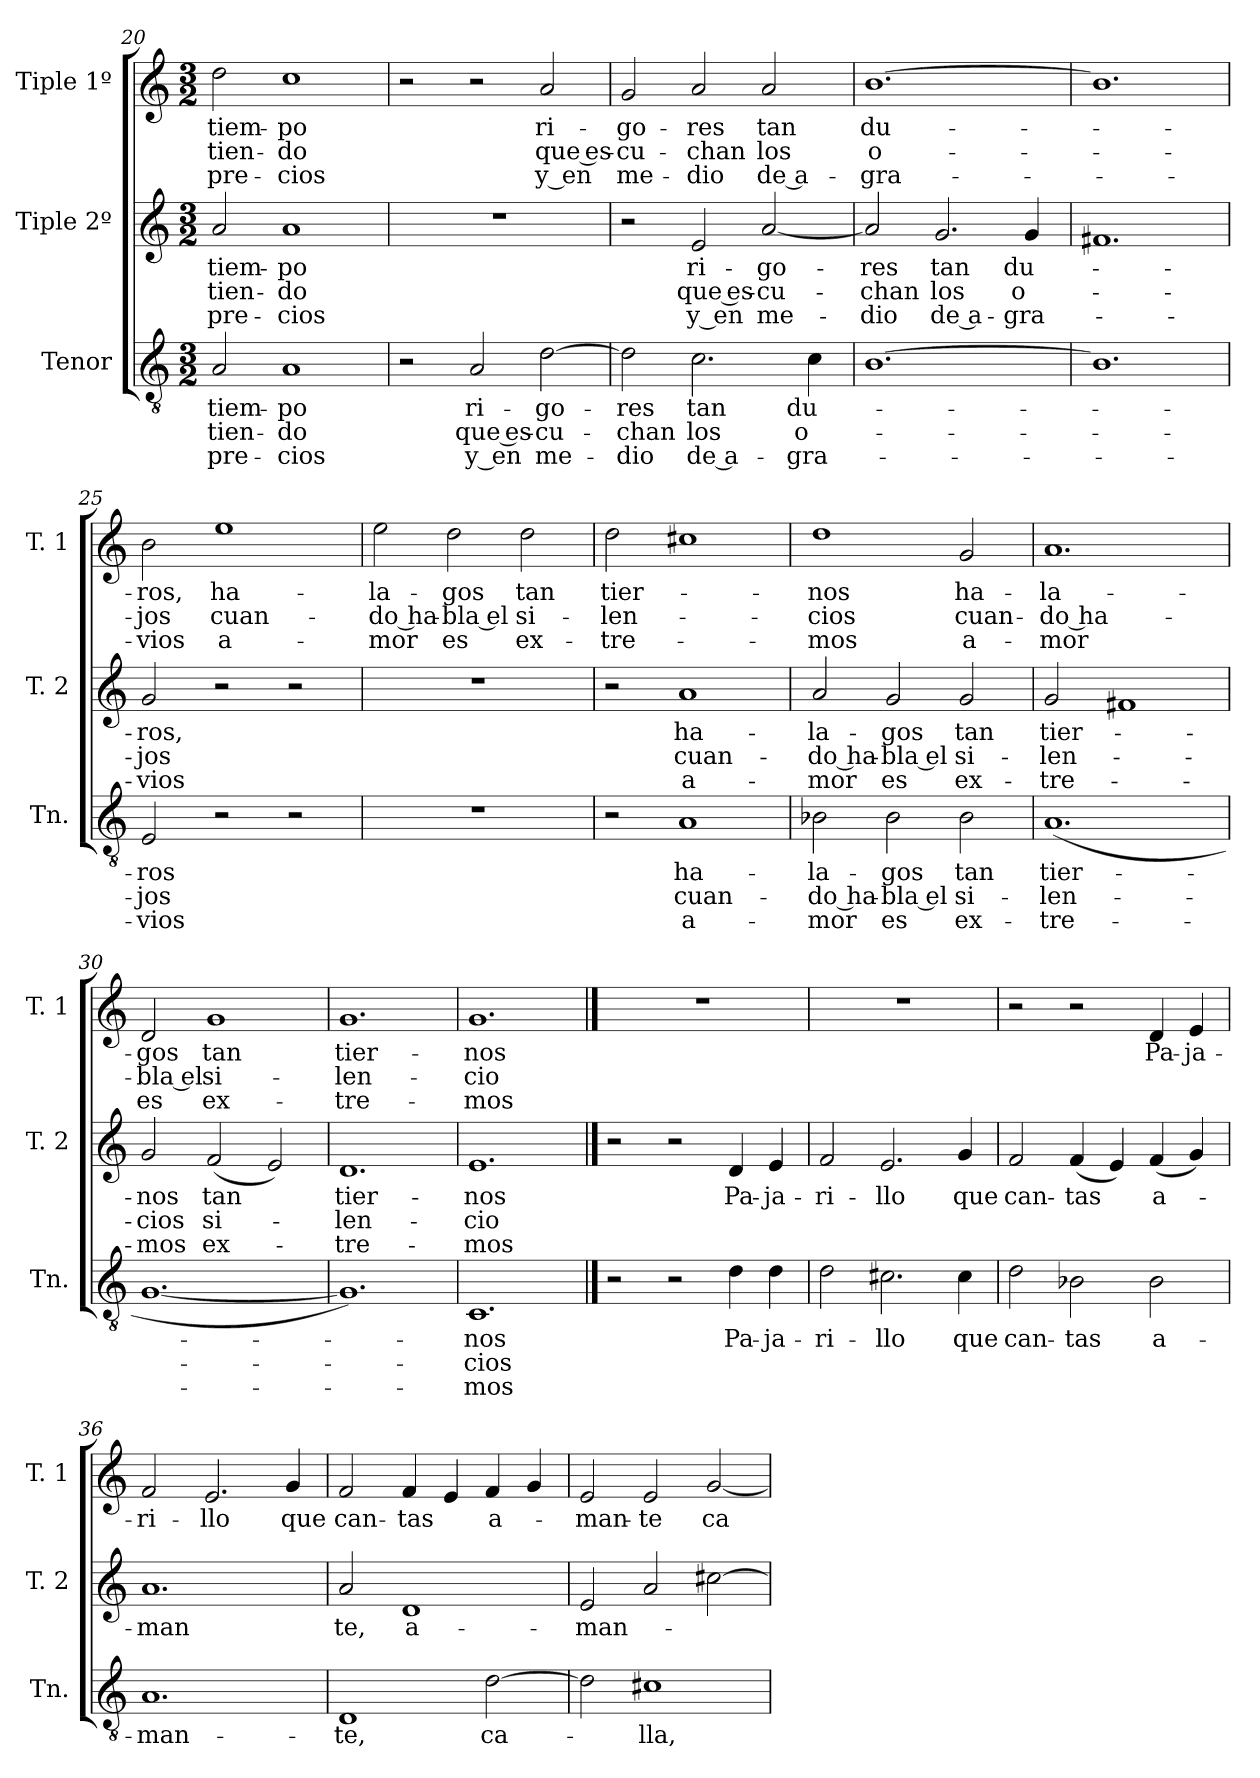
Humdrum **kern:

**kern	**text	**text	**text	**kern	**text	**text	**text	**kern	**text	**text	**text
*part3	*part3	*part3	*part3	*part2	*part2	*part2	*part2	*part1	*part1	*part1	*part1
*staff3	*staff3	*staff3	*staff3	*staff2	*staff2	*staff2	*staff2	*staff1	*staff1	*staff1	*staff1
*I"Tenor	*	*	*	*I"Tiple 2º	*	*	*	*I"Tiple 1º	*	*	*
*I'Tn.	*	*	*	*I'T. 2	*	*	*	*I'T. 1	*	*	*
*clefGv2	*	*	*	*clefG2	*	*	*	*clefG2	*	*	*
*M3/2	*	*	*	*M3/2	*	*	*	*M3/2	*	*	*
=20	=20	=20	=20	=20	=20	=20	=20	=20	=20	=20	=20
2A	tiem-	-tien-	-pre-	2a	tiem-	-tien-	-pre-	2dd	tiem-	-tien-	-pre-
1A	-po	-do	-cios	1a	-po	-do	-cios	1cc	-po	-do	-cios
=21	=21	=21	=21	=21	=21	=21	=21	=21	=21	=21	=21
2r	.	.	.	1.r	.	.	.	2r	.	.	.
2A	ri-	que es-	y en	.	.	.	.	2r	.	.	.
[2d	-go-	-cu-	me-	.	.	.	.	2a	ri-	que es-	y en
=22	=22	=22	=22	=22	=22	=22	=22	=22	=22	=22	=22
2d]	-res	-chan	-dio	2r	.	.	.	2g	-go-	-cu-	me-
2.c	tan	los	de a-	2e	ri-	que es-	y en	2a	-res	-chan	-dio
.	.	.	.	[2a	-go-	-cu-	me-	2a	tan	los	de a-
4c	du-	o-	-gra-	.	.	.	.	.	.	.	.
=23	=23	=23	=23	=23	=23	=23	=23	=23	=23	=23	=23
[1.B	.	.	.	2a]	-res	-chan	-dio	[1.b	du-	o-	-gra-
.	.	.	.	2.g	tan	los	de a-	.	.	.	.
.	.	.	.	4g	du-	o-	-gra-	.	.	.	.
=24	=24	=24	=24	=24	=24	=24	=24	=24	=24	=24	=24
1.B]	.	.	.	1.f#X	.	.	.	1.b]	.	.	.
=25	=25	=25	=25	=25	=25	=25	=25	=25	=25	=25	=25
2E	-ros	-jos	-vios	2g	-ros,	-jos	-vios	2b	-ros,	-jos	-vios
2r	.	.	.	2r	.	.	.	1ee	ha-	cuan-	a-
2r	.	.	.	2r	.	.	.	.	.	.	.
=26	=26	=26	=26	=26	=26	=26	=26	=26	=26	=26	=26
1.r	.	.	.	1.r	.	.	.	2ee	-la-	do ha-	-mor
.	.	.	.	.	.	.	.	2dd	-gos	-bla el	es
.	.	.	.	.	.	.	.	2dd	tan	si-	ex-
=27	=27	=27	=27	=27	=27	=27	=27	=27	=27	=27	=27
2r	.	.	.	2r	.	.	.	2dd	tier-	-len-	-tre-
1A	ha-	cuan-	a-	1a	ha-	cuan-	a-	1cc#X	.	.	.
=28	=28	=28	=28	=28	=28	=28	=28	=28	=28	=28	=28
2B-X	-la-	do ha-	-mor	2a	-la-	do ha-	-mor	1dd	-nos	-cios	-mos
2B-	-gos	-bla el	es	2g	-gos	-bla el	es	.	.	.	.
2B-	tan	si-	ex-	2g	tan	si-	ex-	2g	ha-	cuan-	a-
=29	=29	=29	=29	=29	=29	=29	=29	=29	=29	=29	=29
(1.A	tier-	-len-	-tre-	2g	tier-	-len-	-tre-	1.a	-la-	do ha-	-mor
.	.	.	.	1f#X	.	.	.	.	.	.	.
=30	=30	=30	=30	=30	=30	=30	=30	=30	=30	=30	=30
[1.G	.	.	.	2g	-nos	-cios	-mos	2d	-gos	-bla el	es
.	.	.	.	(2f	tan	si-	ex-	1g	tan	si-	ex-
.	.	.	.	2e)	.	.	.	.	.	.	.
=31	=31	=31	=31	=31	=31	=31	=31	=31	=31	=31	=31
1.G])	.	.	.	1.d	tier-	-len-	-tre-	1.g	tier-	-len-	-tre-
=32	=32	=32	=32	=32	=32	=32	=32	=32	=32	=32	=32
1.C	-nos	-cios	-mos	1.e	-nos	-cio	-mos	1.g	-nos	-cio	-mos
!!LO:LB:g=z
==33	==33	==33	==33	==33	==33	==33	==33	==33	==33	==33	==33
2r	.	.	.	2r	.	.	.	1.r	.	.	.
2r	.	.	.	2r	.	.	.	.	.	.	.
4d	Pa-	.	.	4d	Pa-	.	.	.	.	.	.
4d	-ja-	.	.	4e	-ja-	.	.	.	.	.	.
=34	=34	=34	=34	=34	=34	=34	=34	=34	=34	=34	=34
2d	-ri-	.	.	2f	-ri-	.	.	1.r	.	.	.
2.c#X	-llo	.	.	2.e	-llo	.	.	.	.	.	.
4c#	que	.	.	4g	que	.	.	.	.	.	.
=35	=35	=35	=35	=35	=35	=35	=35	=35	=35	=35	=35
2d	can-	.	.	2f	can-	.	.	2r	.	.	.
2B-X	-tas	.	.	(4f	-tas	.	.	2r	.	.	.
.	.	.	.	4e)	.	.	.	.	.	.	.
2B-	a-	.	.	(4f	a-	.	.	4d	Pa-	.	.
.	.	.	.	4g)	.	.	.	4e	-ja-	.	.
=36	=36	=36	=36	=36	=36	=36	=36	=36	=36	=36	=36
1.A	-man-	.	.	1.a	-man	.	.	2f	-ri-	.	.
.	.	.	.	.	.	.	.	2.e	-llo	.	.
.	.	.	.	.	.	.	.	4g	que	.	.
=37	=37	=37	=37	=37	=37	=37	=37	=37	=37	=37	=37
1D	-te,	.	.	2a	-te,	.	.	2f	can-	.	.
.	.	.	.	1d	a-	.	.	4f	-tas	.	.
.	.	.	.	.	.	.	.	4e	.	.	.
[2d	ca-	.	.	.	.	.	.	4f	a-	.	.
.	.	.	.	.	.	.	.	4g	.	.	.
=38	=38	=38	=38	=38	=38	=38	=38	=38	=38	=38	=38
2d]	.	.	.	2e	-man-	.	.	2e	-man-	.	.
1c#X	-lla,	.	.	2a	.	.	.	2e	-te	.	.
.	.	.	.	[2cc#X	.	.	.	[2g	ca-	.	.
=	=	=	=	=	=	=	=	=	=	=	=
*-	*-	*-	*-	*-	*-	*-	*-	*-	*-	*-	*-
